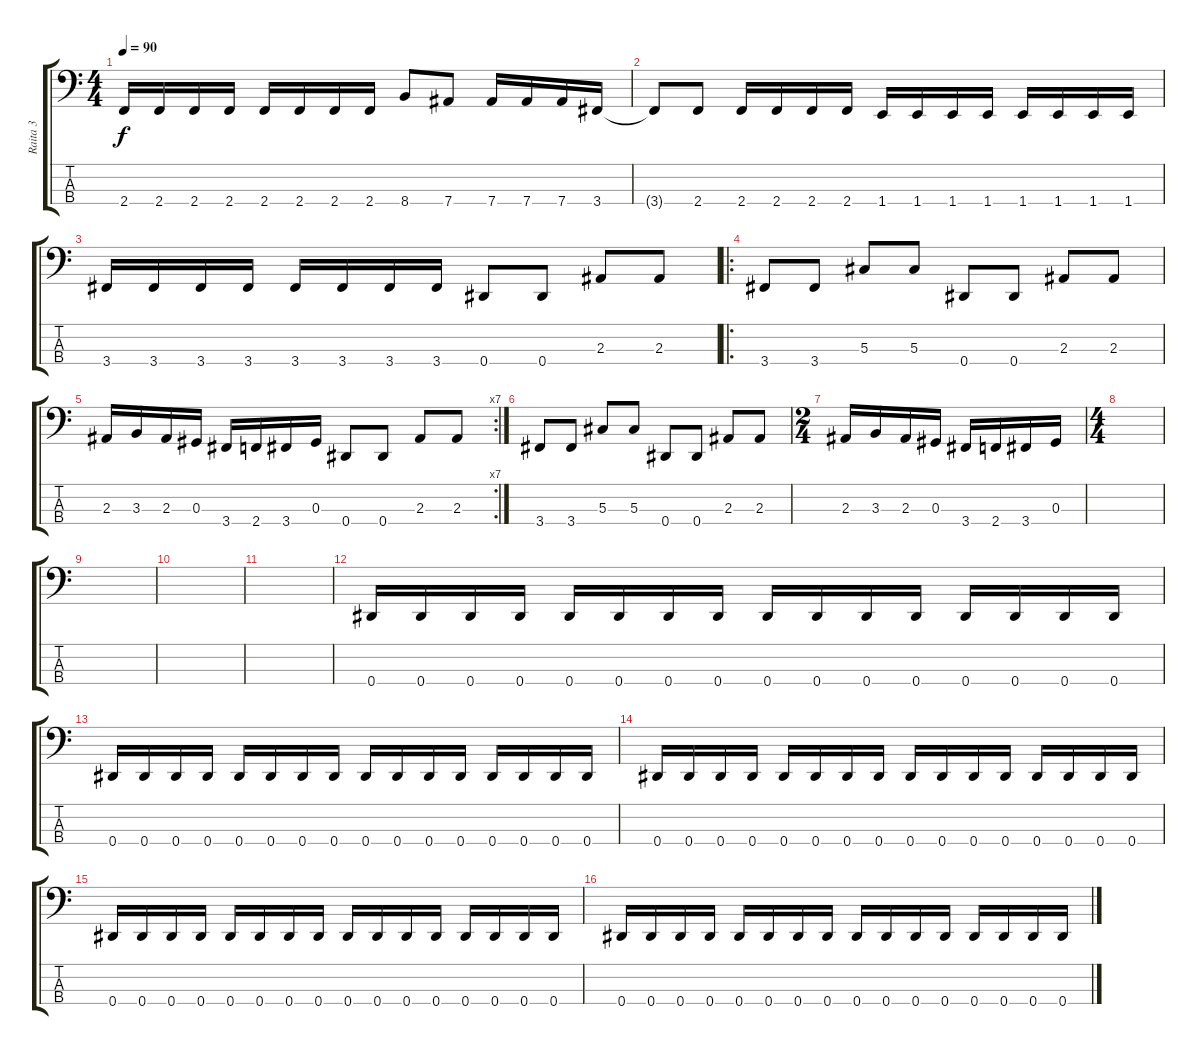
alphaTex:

\track ("Raita 3" "Raita 3") {instrument electricbasspick}
\staff {score tabs}
\tuning (Gb2 Db2 Ab1 Eb1) {hide}
\ts (4 4)
\tempo 90
\clef f4
\ks c
2.4.16{dy f} 2.4.16 2.4.16 2.4.16 2.4.16 2.4.16 2.4.16 2.4.16 8.4.8 7.4.8 7.4.16 7.4.16 7.4.16 3.4.16 |
3.4{t}.8 2.4.8 2.4.16 2.4.16 2.4.16 2.4.16 1.4.16 1.4.16 1.4.16 1.4.16 1.4.16 1.4.16 1.4.16 1.4.16 |
3.4.16 3.4.16 3.4.16 3.4.16 3.4.16 3.4.16 3.4.16 3.4.16 0.4.8 0.4.8 2.3.8 2.3.8 |
\ro
3.4.8 3.4.8 5.3.8 5.3.8 0.4.8 0.4.8 2.3.8 2.3.8 |
\rc 7
2.3.16 3.3.16 2.3.16 0.3.16 3.4.16 2.4.16 3.4.16 0.3.16 0.4.8 0.4.8 2.3.8 2.3.8 |
3.4.8 3.4.8 5.3.8 5.3.8 0.4.8 0.4.8 2.3.8 2.3.8 |
\ts (2 4)
2.3.16 3.3.16 2.3.16 0.3.16 3.4.16 2.4.16 3.4.16 0.3.16 |
\ts (4 4)
|
|
|
|
0.4.16 0.4.16 0.4.16 0.4.16 0.4.16 0.4.16 0.4.16 0.4.16 0.4.16 0.4.16 0.4.16 0.4.16 0.4.16 0.4.16 0.4.16 0.4.16 |
0.4.16 0.4.16 0.4.16 0.4.16 0.4.16 0.4.16 0.4.16 0.4.16 0.4.16 0.4.16 0.4.16 0.4.16 0.4.16 0.4.16 0.4.16 0.4.16 |
0.4.16 0.4.16 0.4.16 0.4.16 0.4.16 0.4.16 0.4.16 0.4.16 0.4.16 0.4.16 0.4.16 0.4.16 0.4.16 0.4.16 0.4.16 0.4.16 |
0.4.16 0.4.16 0.4.16 0.4.16 0.4.16 0.4.16 0.4.16 0.4.16 0.4.16 0.4.16 0.4.16 0.4.16 0.4.16 0.4.16 0.4.16 0.4.16 |
0.4.16 0.4.16 0.4.16 0.4.16 0.4.16 0.4.16 0.4.16 0.4.16 0.4.16 0.4.16 0.4.16 0.4.16 0.4.16 0.4.16 0.4.16 0.4.16
